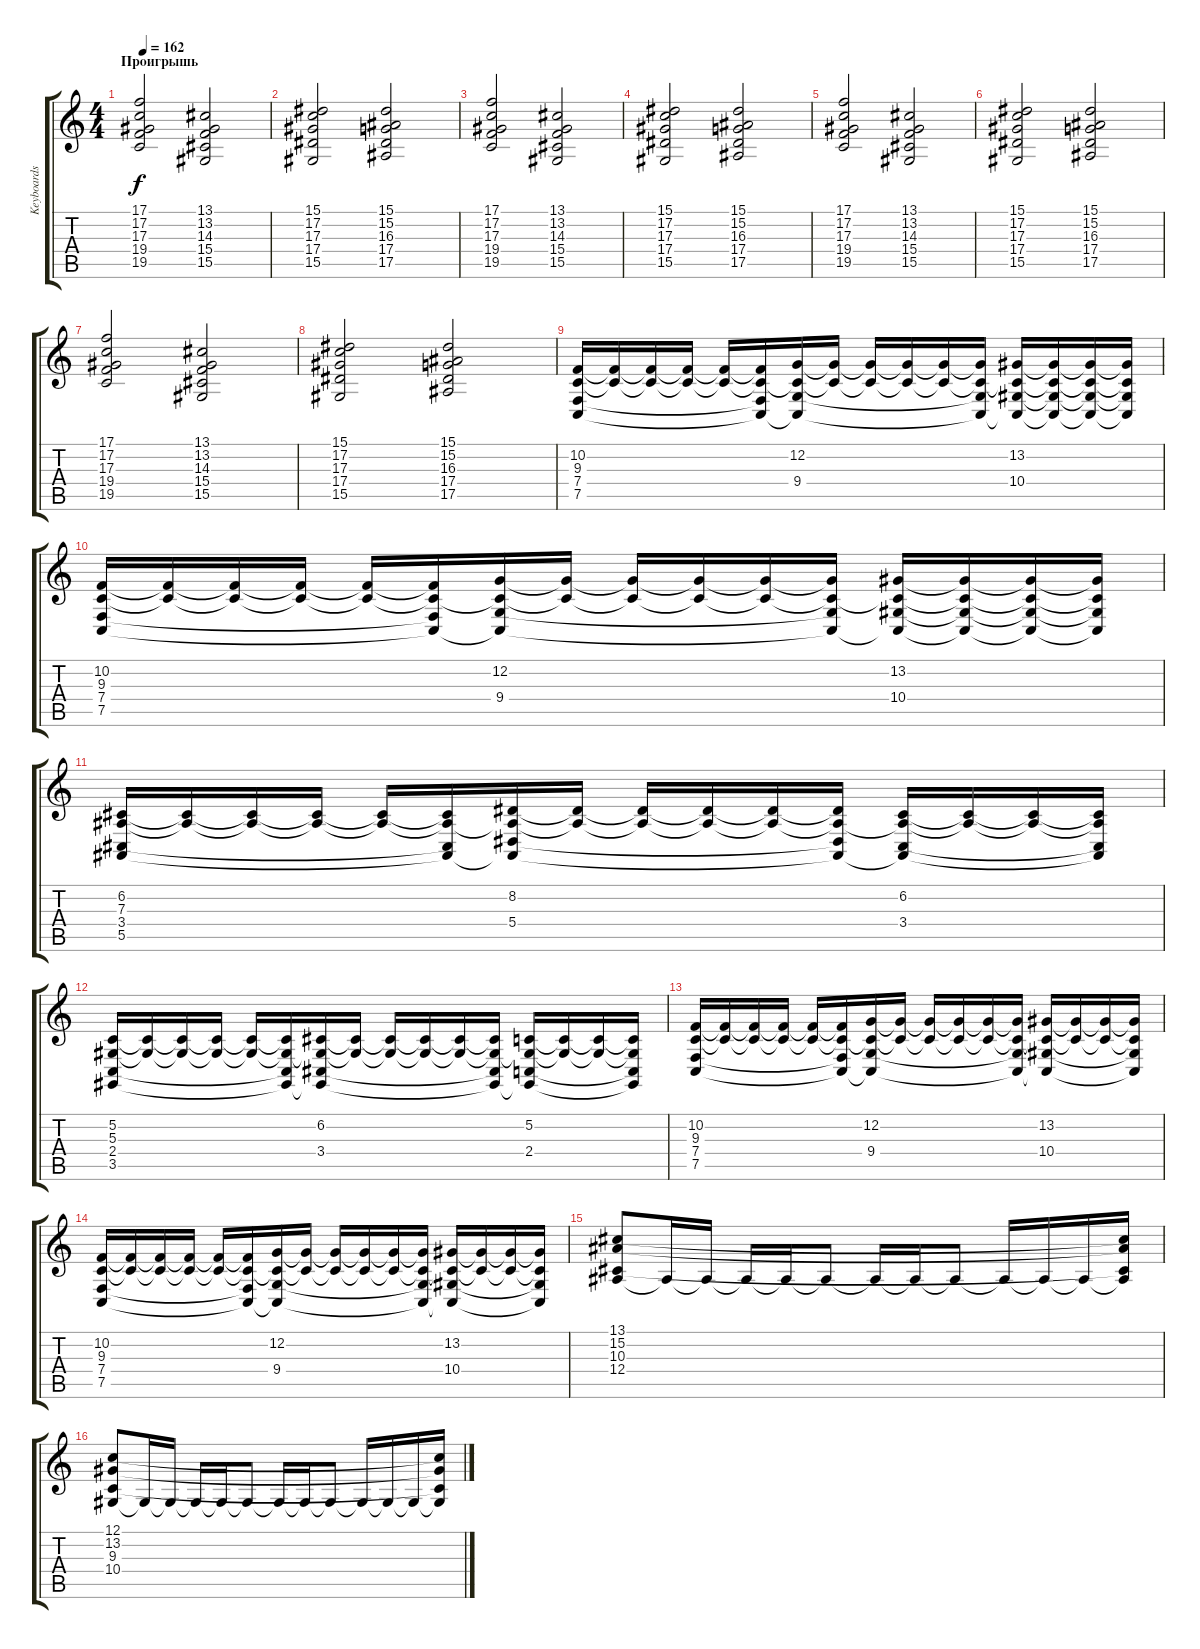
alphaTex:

\track ("Keyboards" "Keyboards") {instrument stringensemble1}
\staff {score tabs}
\tuning (C4 G3 Eb3 Bb2 F2 C2) {hide}
\ts (4 4)
\section ("" "Проигрышь")
\tempo 162
\clef g2
\ks c
(17.1 17.2 17.3 19.4 19.5).2{dy f} (13.1 13.2 14.3 15.4 15.5).2 |
(15.1 17.2 17.3 17.4 15.5).2 (15.1 15.2 16.3 17.4 17.5).2 |
(17.1 17.2 17.3 19.4 19.5).2 (13.1 13.2 14.3 15.4 15.5).2 |
(15.1 17.2 17.3 17.4 15.5).2 (15.1 15.2 16.3 17.4 17.5).2 |
(17.1 17.2 17.3 19.4 19.5).2 (13.1 13.2 14.3 15.4 15.5).2 |
(15.1 17.2 17.3 17.4 15.5).2 (15.1 15.2 16.3 17.4 17.5).2 |
(17.1 17.2 17.3 19.4 19.5).2 (13.1 13.2 14.3 15.4 15.5).2 |
(15.1 17.2 17.3 17.4 15.5).2 (15.1 15.2 16.3 17.4 17.5).2 |
(10.2 9.3 7.4 7.5).16 (10.2{t} 9.3{t}).16 (10.2{t} 9.3{t}).16 (10.2{t} 9.3{t}).16 (10.2{t} 9.3{t}).16 (10.2{t} 9.3{t} 7.4{t} 7.5{t}).16 (12.2 9.3{t} 9.4 7.5{t}).16 (12.2{t} 9.3{t}).16 (12.2{t} 9.3{t}).16 (12.2{t} 9.3{t}).16 (12.2{t} 9.3{t}).16 (12.2{t} 9.3{t} 9.4{t} 7.5{t}).16 (13.2 9.3{t} 10.4 7.5{t}).16 (13.2{t} 9.3{t} 10.4{t} 7.5{t}).16 (13.2{t} 9.3{t} 10.4{t} 7.5{t}).16 (13.2{t} 9.3{t} 10.4{t} 7.5{t}).16 |
(10.2 9.3 7.4 7.5).16 (10.2{t} 9.3{t}).16 (10.2{t} 9.3{t}).16 (10.2{t} 9.3{t}).16 (10.2{t} 9.3{t}).16 (10.2{t} 9.3{t} 7.4{t} 7.5{t}).16 (12.2 9.3{t} 9.4 7.5{t}).16 (12.2{t} 9.3{t}).16 (12.2{t} 9.3{t}).16 (12.2{t} 9.3{t}).16 (12.2{t} 9.3{t}).16 (12.2{t} 9.3{t} 9.4{t} 7.5{t}).16 (13.2 9.3{t} 10.4 7.5{t}).16 (13.2{t} 9.3{t} 10.4{t} 7.5{t}).16 (13.2{t} 9.3{t} 10.4{t} 7.5{t}).16 (13.2{t} 9.3{t} 10.4{t} 7.5{t}).16 |
(6.2 7.3 3.4 5.5).16 (6.2{t} 7.3{t}).16 (6.2{t} 7.3{t}).16 (6.2{t} 7.3{t}).16 (6.2{t} 7.3{t}).16 (6.2{t} 7.3{t} 3.4{t} 5.5{t}).16 (8.2 7.3{t} 5.4 5.5{t}).16 (8.2{t} 7.3{t}).16 (8.2{t} 7.3{t}).16 (8.2{t} 7.3{t}).16 (8.2{t} 7.3{t}).16 (8.2{t} 7.3{t} 5.4{t} 5.5{t}).16 (6.2 7.3{t} 3.4 5.5{t}).16 (6.2{t} 7.3{t}).16 (6.2{t} 7.3{t}).16 (6.2{t} 7.3{t} 3.4{t} 5.5{t}).16 |
(5.2 5.3 2.4 3.5).16 (5.2{t} 5.3{t}).16 (5.2{t} 5.3{t}).16 (5.2{t} 5.3{t}).16 (5.2{t} 5.3{t}).16 (5.2{t} 5.3{t} 2.4{t} 3.5{t}).16 (6.2 5.3{t} 3.4 3.5{t}).16 (6.2{t} 5.3{t}).16 (6.2{t} 5.3{t}).16 (6.2{t} 5.3{t}).16 (6.2{t} 5.3{t}).16 (6.2{t} 5.3{t} 3.4{t} 3.5{t}).16 (5.2 5.3{t} 2.4 3.5{t}).16 (5.2{t} 5.3{t}).16 (5.2{t} 5.3{t}).16 (5.2{t} 5.3{t} 2.4{t} 3.5{t}).16 |
(10.2 9.3 7.4 7.5).16 (10.2{t} 9.3{t}).16 (10.2{t} 9.3{t}).16 (10.2{t} 9.3{t}).16 (10.2{t} 9.3{t}).16 (10.2{t} 9.3{t} 7.4{t} 7.5{t}).16 (12.2 9.3{t} 9.4 7.5{t}).16 (12.2{t} 9.3{t}).16 (12.2{t} 9.3{t}).16 (12.2{t} 9.3{t}).16 (12.2{t} 9.3{t}).16 (12.2{t} 9.3{t} 9.4{t} 7.5{t}).16 (13.2 9.3{t} 10.4 7.5{t}).16 (13.2{t} 9.3{t}).16 (13.2{t} 9.3{t}).16 (13.2{t} 9.3{t} 10.4{t} 7.5{t}).16 |
(10.2 9.3 7.4 7.5).16 (10.2{t} 9.3{t}).16 (10.2{t} 9.3{t}).16 (10.2{t} 9.3{t}).16 (10.2{t} 9.3{t}).16 (10.2{t} 9.3{t} 7.4{t} 7.5{t}).16 (12.2 9.3{t} 9.4 7.5{t}).16 (12.2{t} 9.3{t}).16 (12.2{t} 9.3{t}).16 (12.2{t} 9.3{t}).16 (12.2{t} 9.3{t}).16 (12.2{t} 9.3{t} 9.4{t} 7.5{t}).16 (13.2 9.3{t} 10.4 7.5{t}).16 (13.2{t} 9.3{t}).16 (13.2{t} 9.3{t}).16 (13.2{t} 9.3{t} 10.4{t} 7.5{t}).16 |
(13.1 15.2 10.3 12.4).8 12.4{t}.16 12.4{t}.16 12.4{t}.16 12.4{t}.16 12.4{t}.8 12.4{t}.16 12.4{t}.16 12.4{t}.8 12.4{t}.16 12.4{t}.16 12.4{t}.16 (13.1{t} 15.2{t} 10.3{t} 12.4{t}).16 |
(12.1 13.2 9.3 10.4).8 10.4{t}.16 10.4{t}.16 10.4{t}.16 10.4{t}.16 10.4{t}.8 10.4{t}.16 10.4{t}.16 10.4{t}.8 10.4{t}.16 10.4{t}.16 10.4{t}.16 (12.1{t} 13.2{t} 9.3{t} 10.4{t}).16
